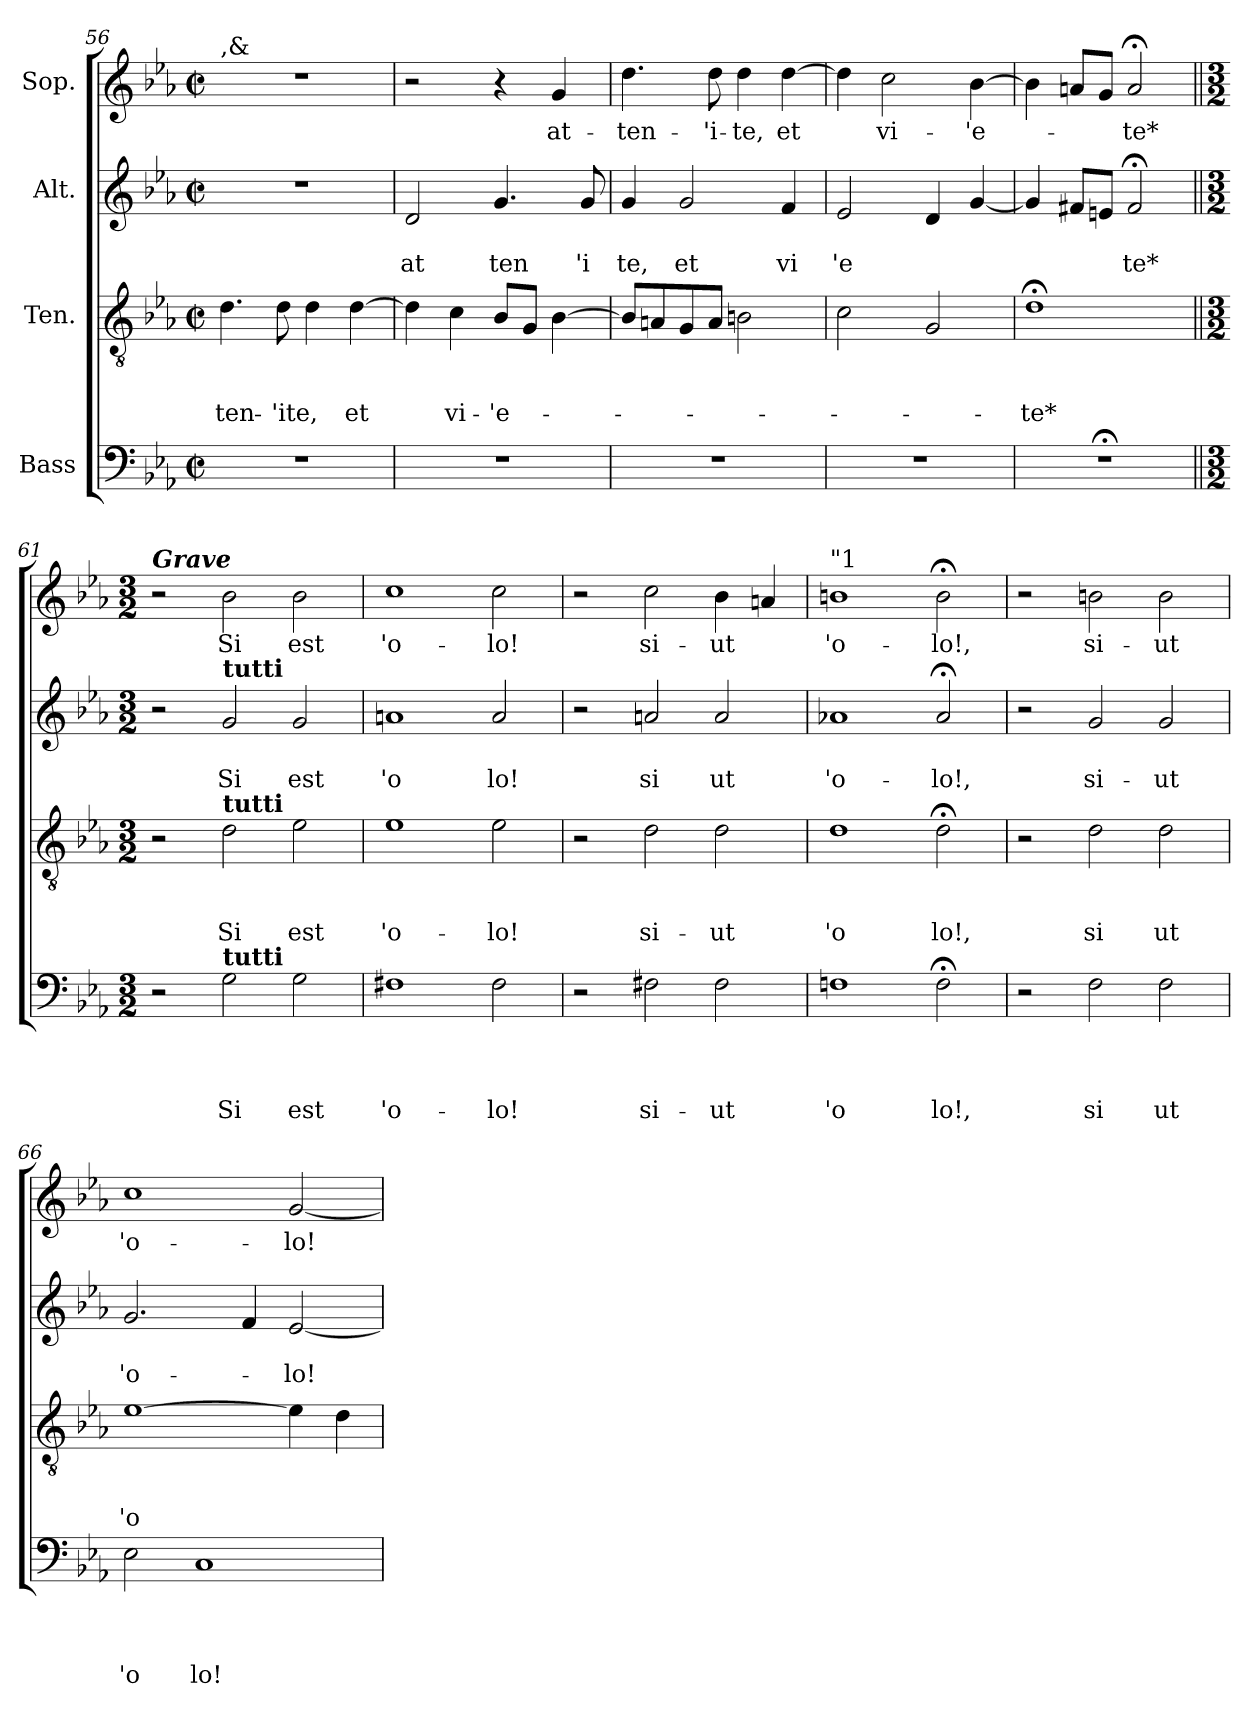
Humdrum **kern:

**kern	**text	**text	**text	**text	**kern	**text	**text	**text	**kern	**text	**text	**kern	**text
*part4	*part4	*part4	*part4	*part4	*part3	*part3	*part3	*part3	*part2	*part2	*part2	*part1	*part1
*staff4	*staff4	*staff4	*staff4	*staff4	*staff3	*staff3	*staff3	*staff3	*staff2	*staff2	*staff2	*staff1	*staff1
*I"Bass	*	*	*	*	*I"Ten.	*	*	*	*I"Alt.	*	*	*I"Sop.	*
!!LO:LB:g=z
*clefF4	*	*	*	*	*clefGv2	*	*	*	*clefG2	*	*	*clefG2	*
*k[b-e-a-]	*	*	*	*	*k[b-e-a-]	*	*	*	*k[b-e-a-]	*	*	*k[b-e-a-]	*
*E-:	*	*	*	*	*E-:	*	*	*	*E-:	*	*	*E-:	*
*M2/2	*	*	*	*	*M2/2	*	*	*	*M2/2	*	*	*M2/2	*
*met(c|)	*	*	*	*	*met(c|)	*	*	*	*met(c|)	*	*	*met(c|)	*
=56	=56	=56	=56	=56	=56	=56	=56	=56	=56	=56	=56	=56	=56
!	!	!	!	!	!	!	!	!	!	!	!	!LO:TX:a:t=,&	!
!	!	!	!	!	!	!	!	!LO:LY:b	!	!	!	!	!
1r	.	.	.	.	4.d\	.	.	ten-	1r	.	.	1r	.
!	!	!	!	!	!	!	!	!LO:LY:b	!	!	!	!	!
.	.	.	.	.	8d\	.	.	-'ite,	.	.	.	.	.
.	.	.	.	.	4d\	.	.	.	.	.	.	.	.
!	!	!	!	!	!	!	!	!LO:LY:b	!	!	!	!	!
.	.	.	.	.	[>4d\	.	.	et	.	.	.	.	.
=57	=57	=57	=57	=57	=57	=57	=57	=57	=57	=57	=57	=57	=57
!	!	!	!	!	!	!	!	!	!	!	!LO:LY:b	!	!
1r	.	.	.	.	4d\]	.	.	.	2d/	.	at	2r	.
!	!	!	!	!	!	!	!	!LO:LY:b	!	!	!	!	!
.	.	.	.	.	4c\	.	.	vi-	.	.	.	.	.
!	!	!	!	!	!	!	!	!LO:LY:b	!	!	!LO:LY:b	!	!
.	.	.	.	.	8B-/L	.	.	-'e-	4.g/	.	ten	4r	.
.	.	.	.	.	8G/J	.	.	.	.	.	.	.	.
!	!	!	!	!	!	!	!	!	!	!	!	!	!LO:LY:b
.	.	.	.	.	[<4B-\	.	.	.	.	.	.	4g/	at-
!	!	!	!	!	!	!	!	!	!	!	!LO:LY:b	!	!
.	.	.	.	.	.	.	.	.	8g/	.	'i	.	.
=58	=58	=58	=58	=58	=58	=58	=58	=58	=58	=58	=58	=58	=58
!	!	!	!	!	!	!	!	!	!	!	!LO:LY:b	!	!LO:LY:b
1r	.	.	.	.	8B-/L]	.	.	.	4g/	.	te,	4.dd\	-ten-
.	.	.	.	.	8An/	.	.	.	.	.	.	.	.
!	!	!	!	!	!	!	!	!	!	!	!LO:LY:b	!	!
.	.	.	.	.	8G/	.	.	.	2g/	.	et	.	.
!	!	!	!	!	!	!	!	!	!	!	!	!	!LO:LY:b
.	.	.	.	.	8A/J	.	.	.	.	.	.	8dd\	-'i-
!	!	!	!	!	!	!	!	!	!	!	!	!	!LO:LY:b
.	.	.	.	.	2Bn\	.	.	.	.	.	.	4dd\	-te,
!	!	!	!	!	!	!	!	!	!	!	!LO:LY:b	!	!LO:LY:b
.	.	.	.	.	.	.	.	.	4f/	.	vi	[>4dd\	et
=59	=59	=59	=59	=59	=59	=59	=59	=59	=59	=59	=59	=59	=59
!	!	!	!	!	!	!	!	!	!	!	!LO:LY:b	!	!
1r	.	.	.	.	2c\	.	.	.	2e-/	.	'e	4dd\]	.
!	!	!	!	!	!	!	!	!	!	!	!	!	!LO:LY:b
.	.	.	.	.	.	.	.	.	.	.	.	2cc\	vi-
.	.	.	.	.	2G/	.	.	.	4d/	.	.	.	.
!	!	!	!	!	!	!	!	!	!	!	!	!	!LO:LY:b
.	.	.	.	.	.	.	.	.	[<4g/	.	.	[>4b-\	-'e-
=60	=60	=60	=60	=60	=60	=60	=60	=60	=60	=60	=60	=60	=60
!	!	!	!	!	!	!	!	!LO:LY:b	!	!	!	!	!
1r;<	.	.	.	.	1d;<	.	.	-te*	4g/]	.	.	4b-\]	.
.	.	.	.	.	.	.	.	.	8f#X/L	.	.	8an/L	.
.	.	.	.	.	.	.	.	.	8en/J	.	.	8g/J	.
!	!	!	!	!	!	!	!	!	!	!	!LO:LY:b	!	!LO:LY:b
.	.	.	.	.	.	.	.	.	2f#;/	.	te*	2a;/	-te*
=61||	=61||	=61||	=61||	=61||	=61||	=61||	=61||	=61||	=61||	=61||	=61||	=61||	=61||
*M3/2	*	*	*	*	*M3/2	*	*	*	*M3/2	*	*	*M3/2	*
!	!	!	!	!	!	!	!	!	!	!	!	!LO:TX:a:Bi:t=Grave	!
2r	.	.	.	.	2r	.	.	.	2r	.	.	2r	.
!	!	!	!	!	!	!	!	!	!LO:TX:a:B:t=tutti	!	!	!	!
!	!	!	!	!	!LO:TX:a:B:t=tutti	!	!	!	!	!	!	!	!
!LO:TX:a:B:t=tutti	!	!	!	!	!	!	!	!	!	!	!	!	!
!	!	!	!	!LO:LY:b	!	!	!	!LO:LY:b	!	!	!LO:LY:b	!	!LO:LY:b
2G\	.	.	.	Si	2d\	.	.	Si	2g/	.	Si	2b-\	Si
!	!	!	!	!LO:LY:b	!	!	!	!LO:LY:b	!	!	!LO:LY:b	!	!LO:LY:b
2G\	.	.	.	est	2e-\	.	.	est	2g/	.	est	2b-\	est
=62	=62	=62	=62	=62	=62	=62	=62	=62	=62	=62	=62	=62	=62
!	!	!	!	!LO:LY:b	!	!	!	!LO:LY:b	!	!	!LO:LY:b	!	!LO:LY:b
1F#X	.	.	.	'o-	1e-	.	.	'o-	1an	.	'o	1cc	'o-
!	!	!	!	!LO:LY:b	!	!	!	!LO:LY:b	!	!	!LO:LY:b	!	!LO:LY:b
2F#\	.	.	.	-lo!	2e-\	.	.	-lo!	2a/	.	lo!	2cc\	-lo!
=63	=63	=63	=63	=63	=63	=63	=63	=63	=63	=63	=63	=63	=63
2r	.	.	.	.	2r	.	.	.	2r	.	.	2r	.
!	!	!	!	!LO:LY:b	!	!	!	!LO:LY:b	!	!	!LO:LY:b	!	!LO:LY:b
2F#X\	.	.	.	si-	2d\	.	.	si-	2an/	.	si	2cc\	si-
!	!	!	!	!LO:LY:b	!	!	!	!LO:LY:b	!	!	!LO:LY:b	!	!LO:LY:b
2F#\	.	.	.	-ut	2d\	.	.	-ut	2a/	.	ut	4b-\	-ut
.	.	.	.	.	.	.	.	.	.	.	.	4an/	.
!!LO:LB:g=z
=64	=64	=64	=64	=64	=64	=64	=64	=64	=64	=64	=64	=64	=64
!	!	!	!	!	!	!	!	!	!	!	!	!LO:TX:a:t="1	!
!	!	!	!	!LO:LY:b	!	!	!	!LO:LY:b	!	!	!LO:LY:b	!	!LO:LY:b
1Fn	.	.	.	'o	1d	.	.	'o	1a-X	.	'o-	1bn	'o-
!	!	!	!	!LO:LY:b	!	!	!	!LO:LY:b	!	!	!LO:LY:b	!	!LO:LY:b
2F;<\	.	.	.	lo!,	2d;<\	.	.	lo!,	2a-;/	.	-lo!,	2b;<\	-lo!,
=65	=65	=65	=65	=65	=65	=65	=65	=65	=65	=65	=65	=65	=65
2r	.	.	.	.	2r	.	.	.	2r	.	.	2r	.
!	!	!	!	!LO:LY:b	!	!	!	!LO:LY:b	!	!	!LO:LY:b	!	!LO:LY:b
2F\	.	.	.	si	2d\	.	.	si	2g/	.	si-	2bn\	si-
!	!	!	!	!LO:LY:b	!	!	!	!LO:LY:b	!	!	!LO:LY:b	!	!LO:LY:b
2F\	.	.	.	ut	2d\	.	.	ut	2g/	.	-ut	2b\	-ut
=66	=66	=66	=66	=66	=66	=66	=66	=66	=66	=66	=66	=66	=66
!	!	!	!	!LO:LY:b	!	!	!	!LO:LY:b	!	!	!LO:LY:b	!	!LO:LY:b
2E-\	.	.	.	'o	[>1e-	.	.	'o	2.g/	.	'o-	1cc	'o-
!	!	!	!	!LO:LY:b	!	!	!	!	!	!	!	!	!
1C	.	.	.	lo!	.	.	.	.	.	.	.	.	.
.	.	.	.	.	.	.	.	.	4f/	.	.	.	.
!	!	!	!	!	!	!	!	!	!	!	!LO:LY:b	!	!LO:LY:b
.	.	.	.	.	4e-\]	.	.	.	[<2e-/	.	-lo!	[<2g/	-lo!
.	.	.	.	.	4d\	.	.	.	.	.	.	.	.
=	=	=	=	=	=	=	=	=	=	=	=	=	=
*-	*-	*-	*-	*-	*-	*-	*-	*-	*-	*-	*-	*-	*-
